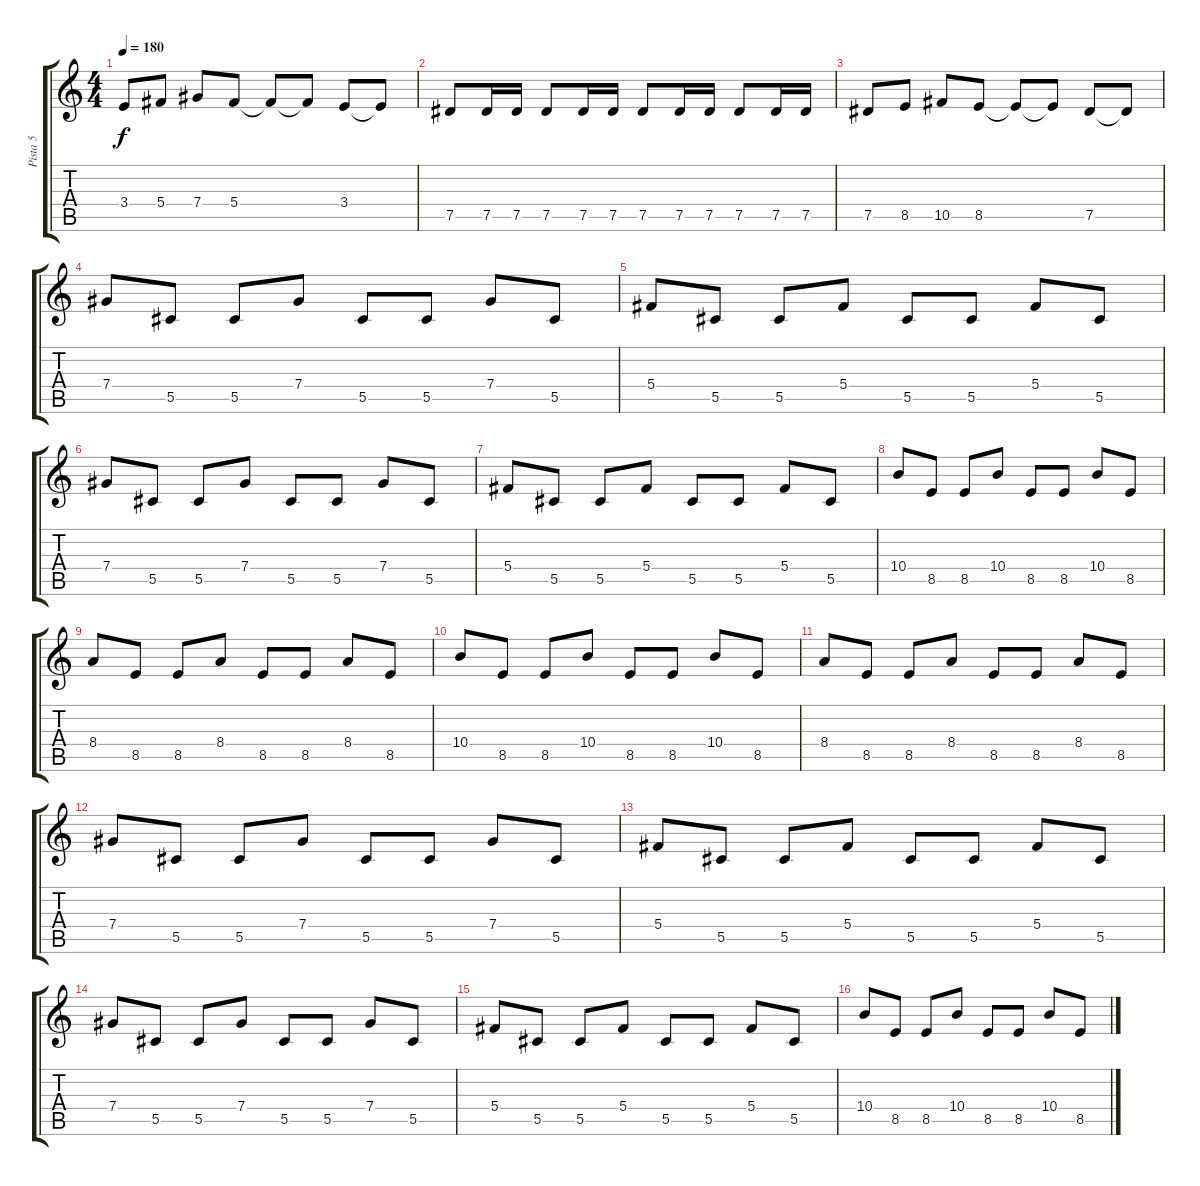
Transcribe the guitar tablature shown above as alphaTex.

\track ("Pista 5" "Pista 5") {instrument distortionguitar}
\staff {score tabs}
\tuning (Eb4 Bb3 Gb3 Db3 Ab2 Eb2) {hide}
\ts (4 4)
\tempo 180
\clef g2
\ks c
3.4.8{dy f} 5.4.8 7.4.8 5.4.8 5.4{t}.8 5.4{t}.8 3.4.8 3.4{t}.8 |
7.5.8 7.5.16 7.5.16 7.5.8 7.5.16 7.5.16 7.5.8 7.5.16 7.5.16 7.5.8 7.5.16 7.5.16 |
7.5.8 8.5.8 10.5.8 8.5.8 8.5{t}.8 8.5{t}.8 7.5.8 7.5{t}.8 |
7.4.8 5.5.8 5.5.8 7.4.8 5.5.8 5.5.8 7.4.8 5.5.8 |
5.4.8 5.5.8 5.5.8 5.4.8 5.5.8 5.5.8 5.4.8 5.5.8 |
7.4.8 5.5.8 5.5.8 7.4.8 5.5.8 5.5.8 7.4.8 5.5.8 |
5.4.8 5.5.8 5.5.8 5.4.8 5.5.8 5.5.8 5.4.8 5.5.8 |
10.4.8 8.5.8 8.5.8 10.4.8 8.5.8 8.5.8 10.4.8 8.5.8 |
8.4.8 8.5.8 8.5.8 8.4.8 8.5.8 8.5.8 8.4.8 8.5.8 |
10.4.8 8.5.8 8.5.8 10.4.8 8.5.8 8.5.8 10.4.8 8.5.8 |
8.4.8 8.5.8 8.5.8 8.4.8 8.5.8 8.5.8 8.4.8 8.5.8 |
7.4.8 5.5.8 5.5.8 7.4.8 5.5.8 5.5.8 7.4.8 5.5.8 |
5.4.8 5.5.8 5.5.8 5.4.8 5.5.8 5.5.8 5.4.8 5.5.8 |
7.4.8 5.5.8 5.5.8 7.4.8 5.5.8 5.5.8 7.4.8 5.5.8 |
5.4.8 5.5.8 5.5.8 5.4.8 5.5.8 5.5.8 5.4.8 5.5.8 |
10.4.8 8.5.8 8.5.8 10.4.8 8.5.8 8.5.8 10.4.8 8.5.8
